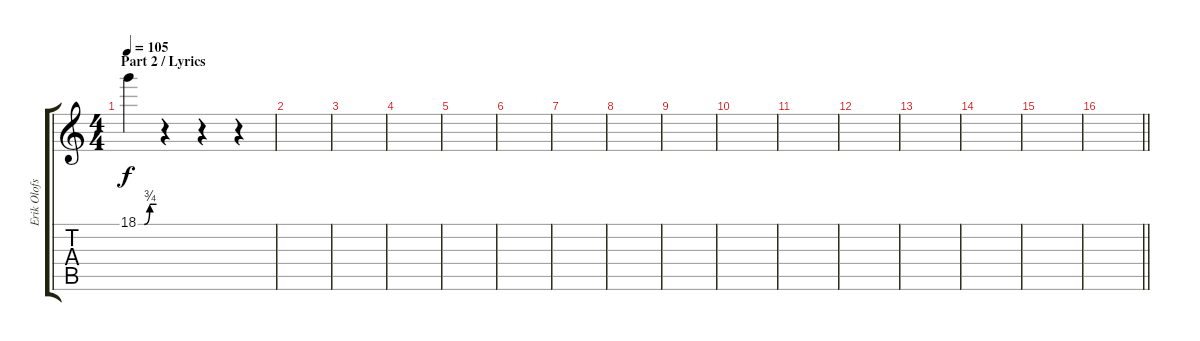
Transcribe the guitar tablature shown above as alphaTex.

\track ("Erik Olofsson" "Erik Olofs") {instrument distortionguitar}
\staff {score tabs}
\tuning (Db4 Ab3 E3 B2 Gb2 B1) {hide}
\ts (4 4)
\section ("" "Part 2 / Lyrics")
\tempo 105
\clef g2
\ks c
18.1{be (custom 0 0 20 0 38 3 60 3)}.4{dy f} r.4 r.4 r.4 |
|
|
|
|
|
|
|
|
|
|
|
|
|
|
\barLineRight lightlight
